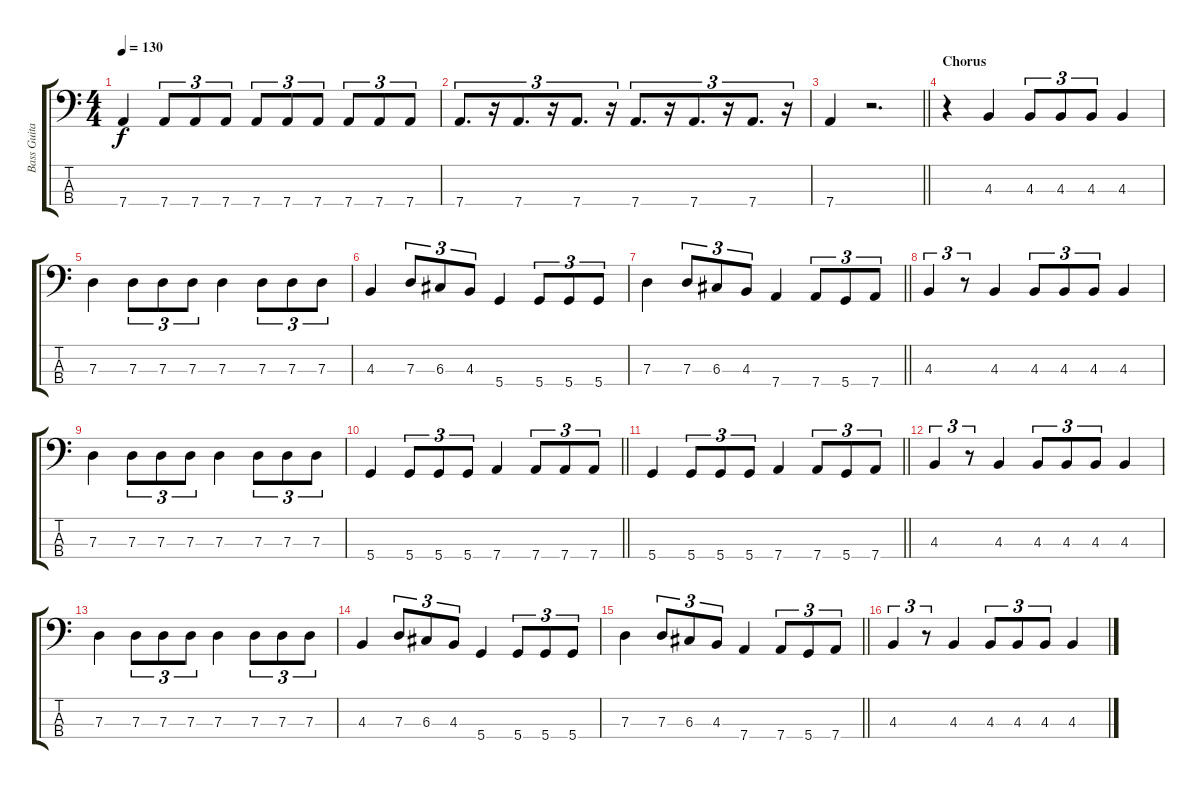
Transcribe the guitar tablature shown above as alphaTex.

\track ("Bass Guitar - Frédéric Leclercq" "Bass Guita") {instrument electricbasspick}
\staff {score tabs}
\tuning (F2 C2 G1 D1) {hide}
\ts (4 4)
\tempo 130
\clef f4
\ks c
7.4.4{dy f} 7.4.8{tu (3 2)} 7.4.8{tu (3 2)} 7.4.8{tu (3 2)} 7.4.8{tu (3 2)} 7.4.8{tu (3 2)} 7.4.8{tu (3 2)} 7.4.8{tu (3 2)} 7.4.8{tu (3 2)} 7.4.8{tu (3 2)} |
7.4.8{d tu (3 2)} r.16{tu (3 2)} 7.4.8{d tu (3 2)} r.16{tu (3 2)} 7.4.8{d tu (3 2)} r.16{tu (3 2)} 7.4.8{d tu (3 2)} r.16{tu (3 2)} 7.4.8{d tu (3 2)} r.16{tu (3 2)} 7.4.8{d tu (3 2)} r.16{tu (3 2)} |
\barLineRight lightlight
7.4.4 r.2{d} |
\section ("" "Chorus")
r.4 4.3.4 4.3.8{tu (3 2)} 4.3.8{tu (3 2)} 4.3.8{tu (3 2)} 4.3.4 |
7.3.4 7.3.8{tu (3 2)} 7.3.8{tu (3 2)} 7.3.8{tu (3 2)} 7.3.4 7.3.8{tu (3 2)} 7.3.8{tu (3 2)} 7.3.8{tu (3 2)} |
4.3.4 7.3.8{tu (3 2)} 6.3.8{tu (3 2)} 4.3.8{tu (3 2)} 5.4.4 5.4.8{tu (3 2)} 5.4.8{tu (3 2)} 5.4.8{tu (3 2)} |
\barLineRight lightlight
7.3.4 7.3.8{tu (3 2)} 6.3.8{tu (3 2)} 4.3.8{tu (3 2)} 7.4.4 7.4.8{tu (3 2)} 5.4.8{tu (3 2)} 7.4.8{tu (3 2)} |
4.3.4{tu (3 2)} r.8{tu (3 2)} 4.3.4 4.3.8{tu (3 2)} 4.3.8{tu (3 2)} 4.3.8{tu (3 2)} 4.3.4 |
7.3.4 7.3.8{tu (3 2)} 7.3.8{tu (3 2)} 7.3.8{tu (3 2)} 7.3.4 7.3.8{tu (3 2)} 7.3.8{tu (3 2)} 7.3.8{tu (3 2)} |
\barLineRight lightlight
5.4.4 5.4.8{tu (3 2)} 5.4.8{tu (3 2)} 5.4.8{tu (3 2)} 7.4.4 7.4.8{tu (3 2)} 7.4.8{tu (3 2)} 7.4.8{tu (3 2)} |
\barLineRight lightlight
5.4.4 5.4.8{tu (3 2)} 5.4.8{tu (3 2)} 5.4.8{tu (3 2)} 7.4.4 7.4.8{tu (3 2)} 5.4.8{tu (3 2)} 7.4.8{tu (3 2)} |
\section ("" "")
4.3.4{tu (3 2)} r.8{tu (3 2)} 4.3.4 4.3.8{tu (3 2)} 4.3.8{tu (3 2)} 4.3.8{tu (3 2)} 4.3.4 |
7.3.4 7.3.8{tu (3 2)} 7.3.8{tu (3 2)} 7.3.8{tu (3 2)} 7.3.4 7.3.8{tu (3 2)} 7.3.8{tu (3 2)} 7.3.8{tu (3 2)} |
4.3.4 7.3.8{tu (3 2)} 6.3.8{tu (3 2)} 4.3.8{tu (3 2)} 5.4.4 5.4.8{tu (3 2)} 5.4.8{tu (3 2)} 5.4.8{tu (3 2)} |
\barLineRight lightlight
7.3.4 7.3.8{tu (3 2)} 6.3.8{tu (3 2)} 4.3.8{tu (3 2)} 7.4.4 7.4.8{tu (3 2)} 5.4.8{tu (3 2)} 7.4.8{tu (3 2)} |
4.3.4{tu (3 2)} r.8{tu (3 2)} 4.3.4 4.3.8{tu (3 2)} 4.3.8{tu (3 2)} 4.3.8{tu (3 2)} 4.3.4
